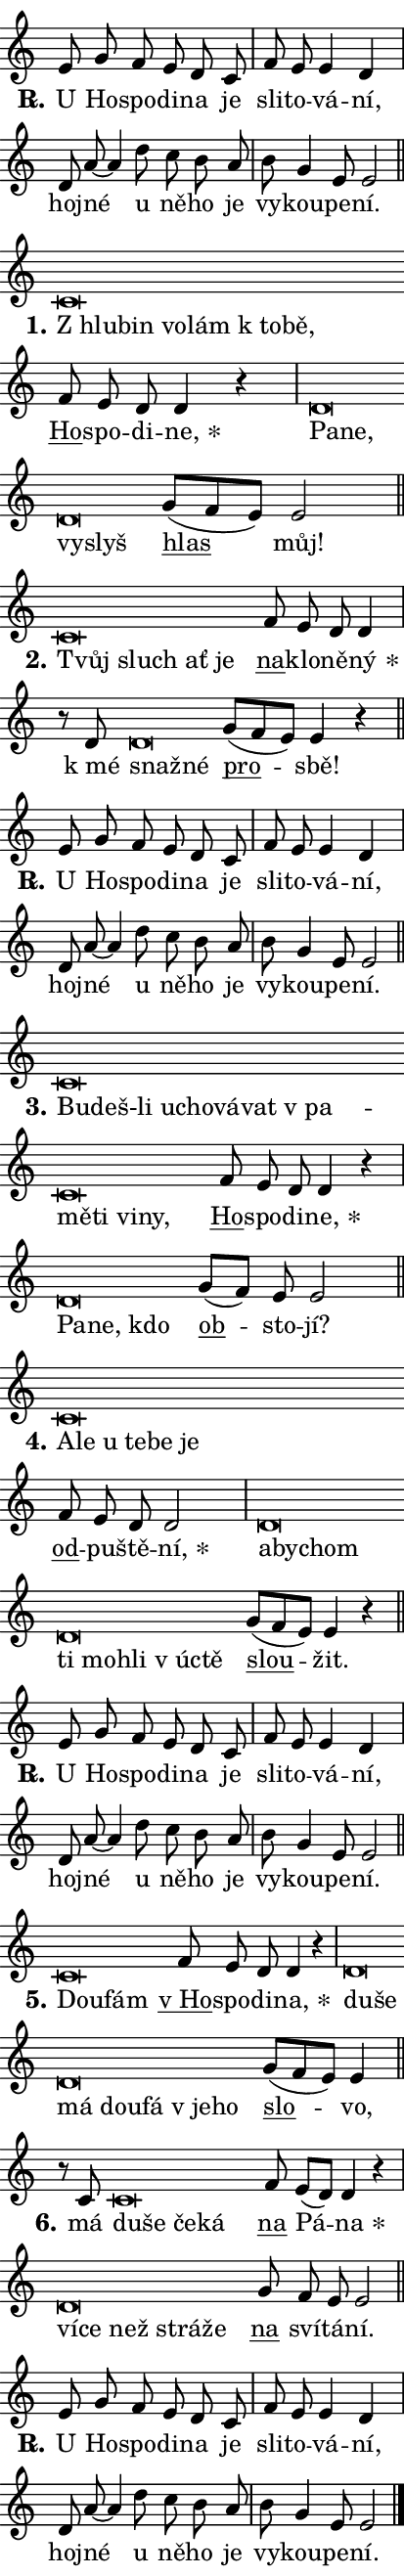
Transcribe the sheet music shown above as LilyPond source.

\version "2.22.1"
\header { tagline = "" }
\paper {
  indent = 0\cm
  top-margin = 0\cm
  right-margin = 0\cm
  bottom-margin = 0\cm
  left-margin = 0\cm
  paper-width = 7\cm
  page-breaking = #ly:one-page-breaking
  system-system-spacing.basic-distance = #11
  score-system-spacing.basic-distance = #11
  ragged-last = ##f
}


%% Author: Thomas Morley
%% https://lists.gnu.org/archive/html/lilypond-user/2020-05/msg00002.html
#(define (line-position grob)
"Returns position of @var[grob} in current system:
   @code{'start}, if at first time-step
   @code{'end}, if at last time-step
   @code{'middle} otherwise
"
  (let* ((col (ly:item-get-column grob))
         (ln (ly:grob-object col 'left-neighbor))
         (rn (ly:grob-object col 'right-neighbor))
         (col-to-check-left (if (ly:grob? ln) ln col))
         (col-to-check-right (if (ly:grob? rn) rn col))
         (break-dir-left
           (and
             (ly:grob-property col-to-check-left 'non-musical #f)
             (ly:item-break-dir col-to-check-left)))
         (break-dir-right
           (and
             (ly:grob-property col-to-check-right 'non-musical #f)
             (ly:item-break-dir col-to-check-right))))
        (cond ((eqv? 1 break-dir-left) 'start)
              ((eqv? -1 break-dir-right) 'end)
              (else 'middle))))

#(define (tranparent-at-line-position vctor)
  (lambda (grob)
  "Relying on @code{line-position} select the relevant enry from @var{vctor}.
Used to determine transparency,"
    (case (line-position grob)
      ((end) (not (vector-ref vctor 0)))
      ((middle) (not (vector-ref vctor 1)))
      ((start) (not (vector-ref vctor 2))))))

noteHeadBreakVisibility =
#(define-music-function (break-visibility)(vector?)
"Makes @code{NoteHead}s transparent relying on @var{break-visibility}"
#{
  \override NoteHead.transparent =
    #(tranparent-at-line-position break-visibility)
#})

#(define delete-ledgers-for-transparent-note-heads
  (lambda (grob)
    "Reads whether a @code{NoteHead} is transparent.
If so this @code{NoteHead} is removed from @code{'note-heads} from
@var{grob}, which is supposed to be @code{LedgerLineSpanner}.
As a result ledgers are not printed for this @code{NoteHead}"
    (let* ((nhds-array (ly:grob-object grob 'note-heads))
           (nhds-list
             (if (ly:grob-array? nhds-array)
                 (ly:grob-array->list nhds-array)
                 '()))
           ;; Relies on the transparent-property being done before
           ;; Staff.LedgerLineSpanner.after-line-breaking is executed.
           ;; This is fragile ...
           (to-keep
             (remove
               (lambda (nhd)
                 (ly:grob-property nhd 'transparent #f))
               nhds-list)))
      ;; TODO find a better method to iterate over grob-arrays, similiar
      ;; to filter/remove etc for lists
      ;; For now rebuilt from scratch
      (set! (ly:grob-object grob 'note-heads)  '())
      (for-each
        (lambda (nhd)
          (ly:pointer-group-interface::add-grob grob 'note-heads nhd))
        to-keep))))

hideNotes = {
  \noteHeadBreakVisibility #begin-of-line-visible
}
unHideNotes = {
  \noteHeadBreakVisibility #all-visible
}

% work-around for resetting accidentals
% https://lilypond.org/doc/v2.23/Documentation/notation/displaying-rhythms#unmetered-music
cadenzaMeasure = {
  \cadenzaOff
  \partial 1024 s1024
  \cadenzaOn
}

#(define-markup-command (accent layout props text) (markup?)
  "Underline accented syllable"
  (interpret-markup layout props
    #{\markup \override #'(offset . 4.3) \underline { #text }#}))

responsum = \markup \concat {
  "R" \hspace #-1.05 \path #0.1 #'((moveto 0 0.07) (lineto 0.9 0.8)) \hspace #0.05 "."
}

\layout {
    \context {
        \Staff
        \remove "Time_signature_engraver"
        \override LedgerLineSpanner.after-line-breaking = #delete-ledgers-for-transparent-note-heads
    }
    \context {
        \Voice {
            \override NoteHead.output-attributes = #'((class . "notehead"))
            \override Hairpin.height = #0.55
        }
    }
    \context {
        \Lyrics {
            \override StanzaNumber.output-attributes = #'((class . "stanzanumber"))
            \override LyricSpace.minimum-distance = #0.9
            \override LyricText.font-name = #"TeX Gyre Schola"
            \override LyricText.font-size = 1
            \override StanzaNumber.font-name = #"TeX Gyre Schola Bold"
            \override StanzaNumber.font-size = 1
        }
    }
}

% magnetic-lyrics.ily
%
%   written by
%     Jean Abou Samra <jean@abou-samra.fr>
%     Werner Lemberg <wl@gnu.org>
%
%   adapted by
%     Jiri Hon <jiri.hon@gmail.com>
%
% Version 2022-Apr-15

% https://www.mail-archive.com/lilypond-user@gnu.org/msg149350.html

#(define (Left_hyphen_pointer_engraver context)
   "Collect syllable-hyphen-syllable occurrences in lyrics and store
them in properties.  This engraver only looks to the left.  For
example, if the lyrics input is @code{foo -- bar}, it does the
following.

@itemize @bullet
@item
Set the @code{text} property of the @code{LyricHyphen} grob between
@q{foo} and @q{bar} to @code{foo}.

@item
Set the @code{left-hyphen} property of the @code{LyricText} grob with
text @q{foo} to the @code{LyricHyphen} grob between @q{foo} and
@q{bar}.
@end itemize

Use this auxiliary engraver in combination with the
@code{lyric-@/text::@/apply-@/magnetic-@/offset!} hook."
   (let ((hyphen #f)
         (text #f))
     (make-engraver
      (acknowledgers
       ((lyric-syllable-interface engraver grob source-engraver)
        (set! text grob)))
      (end-acknowledgers
       ((lyric-hyphen-interface engraver grob source-engraver)
        ;(when (not (grob::has-interface grob 'lyric-space-interface))
          (set! hyphen grob)));)
      ((stop-translation-timestep engraver)
       (when (and text hyphen)
         (ly:grob-set-object! text 'left-hyphen hyphen))
       (set! text #f)
       (set! hyphen #f)))))

#(define (lyric-text::apply-magnetic-offset! grob)
   "If the space between two syllables is less than the value in
property @code{LyricText@/.details@/.squash-threshold}, move the right
syllable to the left so that it gets concatenated with the left
syllable.

Use this function as a hook for
@code{LyricText@/.after-@/line-@/breaking} if the
@code{Left_@/hyphen_@/pointer_@/engraver} is active."
   (let ((hyphen (ly:grob-object grob 'left-hyphen #f)))
     (when hyphen
       (let ((left-text (ly:spanner-bound hyphen LEFT)))
         (when (grob::has-interface left-text 'lyric-syllable-interface)
           (let* ((common (ly:grob-common-refpoint grob left-text X))
                  (this-x-ext (ly:grob-extent grob common X))
                  (left-x-ext
                   (begin
                     ;; Trigger magnetism for left-text.
                     (ly:grob-property left-text 'after-line-breaking)
                     (ly:grob-extent left-text common X)))
                  ;; `delta` is the gap width between two syllables.
                  (delta (- (interval-start this-x-ext)
                            (interval-end left-x-ext)))
                  (details (ly:grob-property grob 'details))
                  (threshold (assoc-get 'squash-threshold details 0.2)))
             (when (< delta threshold)
               (let* (;; We have to manipulate the input text so that
                      ;; ligatures crossing syllable boundaries are not
                      ;; disabled.  For languages based on the Latin
                      ;; script this is essentially a beautification.
                      ;; However, for non-Western scripts it can be a
                      ;; necessity.
                      (lt (ly:grob-property left-text 'text))
                      (rt (ly:grob-property grob 'text))
                      (is-space (grob::has-interface hyphen 'lyric-space-interface))
                      (space (if is-space " " ""))
                      (space-markup (grob-interpret-markup grob " "))
                      (space-size (interval-length (ly:stencil-extent space-markup X)))
                      (extra-delta (if is-space space-size 0))
                      ;; Append new syllable.
                      (ltrt-space (if (and (string? lt) (string? rt))
                                (string-append lt space rt)
                                (make-concat-markup (list lt space rt))))
                      ;; Right-align `ltrt` to the right side.
                      (ltrt-space-markup (grob-interpret-markup
                               grob
                               (make-translate-markup
                                (cons (interval-length this-x-ext) 0)
                                (make-right-align-markup ltrt-space)))))
                 (begin
                   ;; Don't print `left-text`.
                   (ly:grob-set-property! left-text 'stencil #f)
                   ;; Set text and stencil (which holds all collected
                   ;; syllables so far) and shift it to the left.
                   (ly:grob-set-property! grob 'text ltrt-space)
                   (ly:grob-set-property! grob 'stencil ltrt-space-markup)
                   (ly:grob-translate-axis! grob (- (- delta extra-delta)) X))))))))))


#(define (lyric-hyphen::displace-bounds-first grob)
   ;; Make very sure this callback isn't triggered too early.
   (let ((left (ly:spanner-bound grob LEFT))
         (right (ly:spanner-bound grob RIGHT)))
     (ly:grob-property left 'after-line-breaking)
     (ly:grob-property right 'after-line-breaking)
     (ly:lyric-hyphen::print grob)))

squashThreshold = #0.4

\layout {
  \context {
    \Lyrics
    \consists #Left_hyphen_pointer_engraver
    \override LyricText.after-line-breaking =
      #lyric-text::apply-magnetic-offset!
    \override LyricHyphen.stencil = #lyric-hyphen::displace-bounds-first
    \override LyricText.details.squash-threshold = \squashThreshold
    \override LyricHyphen.minimum-distance = 0
    \override LyricHyphen.minimum-length = \squashThreshold
  }
}

squash = \override LyricText.details.squash-threshold = 9999
unSquash = \override LyricText.details.squash-threshold = \squashThreshold

left = \override LyricText.self-alignment-X = #LEFT
unLeft = \revert LyricText.self-alignment-X

starOffset = #(lambda (grob) 
                (let ((x_offset (ly:self-alignment-interface::aligned-on-x-parent grob)))
                  (if (= x_offset 0) 0 (+ x_offset 1.2))))

star = #(define-music-function (syllable)(string?)
"Append star separator at the end of a syllable"
#{
  \once \override LyricText.X-offset = #starOffset
  \lyricmode { \markup {
    #syllable
    \override #'((font-name . "TeX Gyre Schola Bold")) \hspace #0.2 \lower #0.65 \larger "*"
  } }
#})

starAccent = #(define-music-function (syllable)(string?)
"Append star separator at the end of a syllable and make accent"
#{
  \once \override LyricText.X-offset = #starOffset
  \lyricmode { \markup {
    \accent #syllable
    \override #'((font-name . "TeX Gyre Schola Bold")) \hspace #0.2 \lower #0.65 \larger "*"
  } }
#})

breath = #(define-music-function (syllable)(string?)
"Append breathing indicator at the end of a syllable"
#{
  \lyricmode { \markup { #syllable "+" } }
#})

optionalBreath = #(define-music-function (syllable)(string?)
"Append optional breathing indicator at the end of a syllable"
#{
  \lyricmode { \markup { #syllable "(+)" } }
#})


\score {
    <<
        \new Voice = "melody" { \cadenzaOn \key c \major \relative { e'8 g f e d c \cadenzaMeasure \bar "|" f e e4 d \cadenzaMeasure \bar "|" d8 a'8~ a4 \bar "" d8 c b a \cadenzaMeasure \bar "|" b g4 e8 e2 \cadenzaMeasure \bar "||" \break }
\relative { c'\breve*1/16 \hideNotes \breve*1/16 \bar "" \breve*1/16 \bar "" \breve*1/16 \bar "" \breve*1/16 \breve*1/16 \bar "" \unHideNotes \bar "" f8 e d d4 r \cadenzaMeasure \bar "|" d\breve*1/16 \hideNotes \breve*1/16 \bar "" \breve*1/16 \breve*1/16 \bar "" \unHideNotes \bar "" g8[( f e)] e2 \cadenzaMeasure \bar "||" \break }
\relative { c'\breve*1/16 \hideNotes \breve*1/16 \bar "" \breve*1/16 \breve*1/16 \bar "" \unHideNotes \bar "" f8 e d d4 \cadenzaMeasure \bar "|" r8 d8 d\breve*1/16 \hideNotes \breve*1/16 \bar "" \unHideNotes \bar "" g8[( f e)] e4 r \cadenzaMeasure \bar "||" \break }
\relative { e'8 g f e d c \cadenzaMeasure \bar "|" f e e4 d \cadenzaMeasure \bar "|" d8 a'8~ a4 \bar "" d8 c b a \cadenzaMeasure \bar "|" b g4 e8 e2 \cadenzaMeasure \bar "||" \break }
\relative { c'\breve*1/16 \hideNotes \breve*1/16 \bar "" \breve*1/16 \bar "" \breve*1/16 \bar "" \breve*1/16 \bar "" \breve*1/16 \bar "" \breve*1/16 \bar "" \breve*1/16 \bar "" \breve*1/16 \bar "" \breve*1/16 \breve*1/16 \bar "" \unHideNotes \bar "" f8 e d d4 r \cadenzaMeasure \bar "|" d\breve*1/16 \hideNotes \breve*1/16 \breve*1/16 \bar "" \unHideNotes \bar "" g8[( f)] e e2 \cadenzaMeasure \bar "||" \break }
\relative { c'\breve*1/16 \hideNotes \breve*1/16 \bar "" \breve*1/16 \bar "" \breve*1/16 \bar "" \breve*1/16 \breve*1/16 \bar "" \unHideNotes \bar "" f8 e d d2 \cadenzaMeasure \bar "|" d\breve*1/16 \hideNotes \breve*1/16 \bar "" \breve*1/16 \bar "" \breve*1/16 \bar "" \breve*1/16 \bar "" \breve*1/16 \bar "" \breve*1/16 \breve*1/16 \bar "" \unHideNotes \bar "" g8[( f e)] e4 r \cadenzaMeasure \bar "||" \break }
\relative { e'8 g f e d c \cadenzaMeasure \bar "|" f e e4 d \cadenzaMeasure \bar "|" d8 a'8~ a4 \bar "" d8 c b a \cadenzaMeasure \bar "|" b g4 e8 e2 \cadenzaMeasure \bar "||" \break }
\relative { c'\breve*1/16 \hideNotes \breve*1/16 \bar "" \unHideNotes \bar "" f8 e d d4 r \cadenzaMeasure \bar "|" d\breve*1/16 \hideNotes \breve*1/16 \bar "" \breve*1/16 \bar "" \breve*1/16 \bar "" \breve*1/16 \bar "" \breve*1/16 \breve*1/16 \bar "" \unHideNotes \bar "" g8[( f e)] e4 \cadenzaMeasure \bar "||" \break }
\relative { r8 c'8 c\breve*1/16 \hideNotes \breve*1/16 \bar "" \breve*1/16 \breve*1/16 \bar "" \unHideNotes \bar "" f8 e[( d)] d4 r \cadenzaMeasure \bar "|" d\breve*1/16 \hideNotes \breve*1/16 \bar "" \breve*1/16 \bar "" \breve*1/16 \breve*1/16 \bar "" \unHideNotes \bar "" g8 f e e2 \cadenzaMeasure \bar "||" \break }
\relative { e'8 g f e d c \cadenzaMeasure \bar "|" f e e4 d \cadenzaMeasure \bar "|" d8 a'8~ a4 \bar "" d8 c b a \cadenzaMeasure \bar "|" b g4 e8 e2 \cadenzaMeasure \bar "||" \break } \bar "|." }
        \new Lyrics \lyricsto "melody" { \lyricmode { \set stanza = \responsum
U Ho -- spo -- di -- na je sli -- to -- vá -- ní, hoj -- né u ně -- ho je vy -- kou -- pe -- ní.
\set stanza = "1."
\left "Z hlu" -- \squash bin vo -- lám "k to" -- bě, \unLeft \unSquash \markup \accent Ho -- spo -- di -- \star ne, \left Pa -- \squash ne, vy -- slyš \unLeft \unSquash \markup \accent hlas můj!
\set stanza = "2."
\left Tvůj \squash sluch ať je \unLeft \unSquash \markup \accent na -- klo -- ně -- \star ný "k mé" \left snaž -- \squash né \unLeft \unSquash \markup \accent pro -- sbě!
\set stanza = \responsum
U Ho -- spo -- di -- na je sli -- to -- vá -- ní, hoj -- né u ně -- ho je vy -- kou -- pe -- ní.
\set stanza = "3."
\left Bu -- \squash deš-li u -- cho -- vá -- vat "v pa" -- mě -- ti vi -- ny, \unLeft \unSquash \markup \accent Ho -- spo -- di -- \star ne, \left Pa -- \squash ne, kdo \unLeft \unSquash \markup \accent ob -- sto -- jí?
\set stanza = "4."
\left A -- \squash le u te -- be je \unLeft \unSquash \markup \accent od -- pu -- ště -- \star ní, \left a -- \squash by -- chom ti mo -- hli "v ú" -- ctě \unLeft \unSquash \markup \accent slou -- žit.
\set stanza = \responsum
U Ho -- spo -- di -- na je sli -- to -- vá -- ní, hoj -- né u ně -- ho je vy -- kou -- pe -- ní.
\set stanza = "5."
\left Dou -- \squash fám \unLeft \unSquash \markup \accent "v Ho" -- spo -- di -- \star na, \left du -- \squash še má dou -- fá "v je" -- ho \unLeft \unSquash \markup \accent slo -- vo,
\set stanza = "6."
má \left du -- \squash še če -- ká \unLeft \unSquash \markup \accent na Pá -- \star na \left ví -- \squash ce než strá -- že \unLeft \unSquash \markup \accent na sví -- tá -- ní.
\set stanza = \responsum
U Ho -- spo -- di -- na je sli -- to -- vá -- ní, hoj -- né u ně -- ho je vy -- kou -- pe -- ní. } }
    >>
    \layout {}
}
